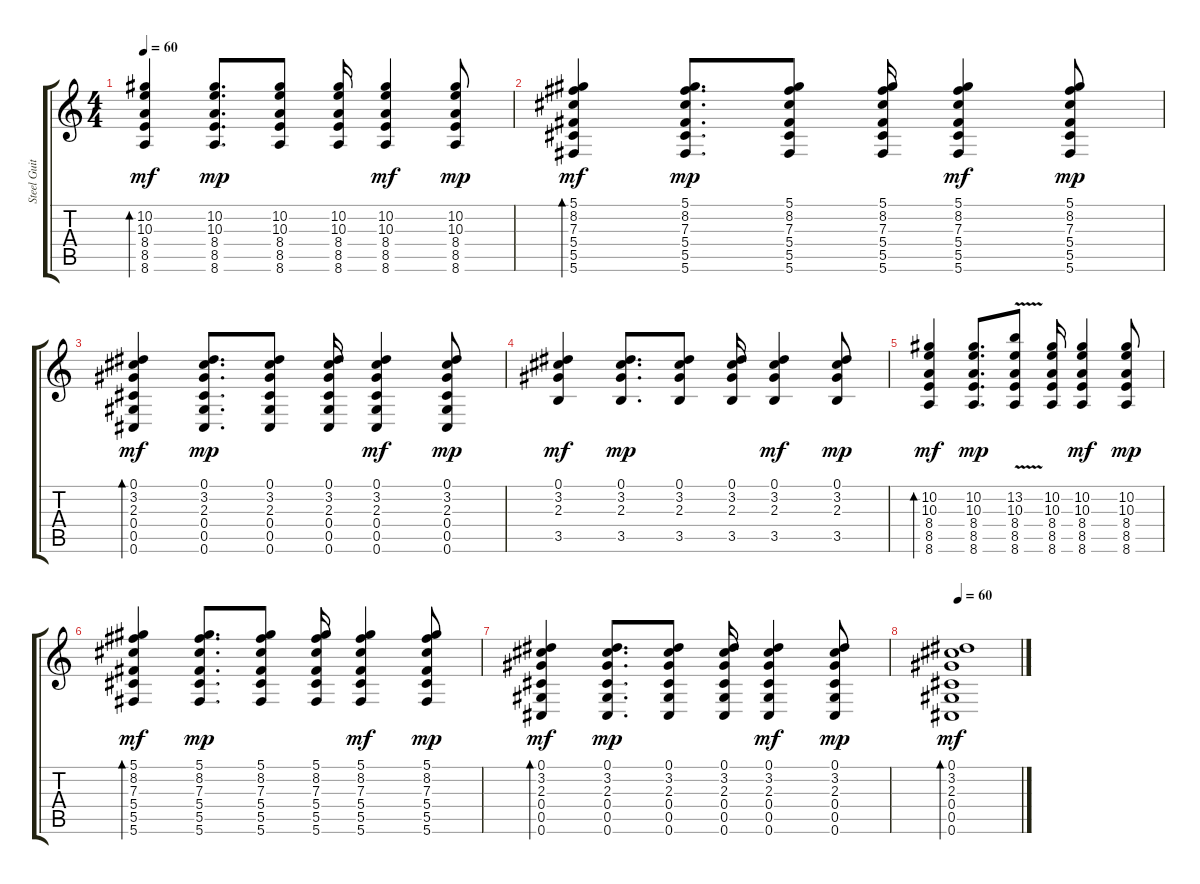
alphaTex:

\track ("Steel Guitar" "Steel Guit") {instrument acousticguitarsteel}
\staff {score tabs}
\tuning (Eb4 Bb3 Gb3 Db3 Ab2 Db2) {hide}
\ts (4 4)
\tempo 60
\clef g2
\ks c
(10.2 10.3 8.4 8.5 8.6).4{bd 30 dy mf} (10.2 10.3 8.4 8.5 8.6).8{d dy mp} (10.2 10.3 8.4 8.5 8.6).8 (10.2 10.3 8.4 8.5 8.6).16 (10.2 10.3 8.4 8.5 8.6).4{dy mf} (10.2 10.3 8.4 8.5 8.6).8{dy mp} |
(5.1 8.2 7.3 5.4 5.5 5.6).4{bd 30 dy mf} (5.1 8.2 7.3 5.4 5.5 5.6).8{d dy mp} (5.1 8.2 7.3 5.4 5.5 5.6).8 (5.1 8.2 7.3 5.4 5.5 5.6).16 (5.1 8.2 7.3 5.4 5.5 5.6).4{dy mf} (5.1 8.2 7.3 5.4 5.5 5.6).8{dy mp} |
(0.1 3.2 2.3 0.4 0.5 0.6).4{bd 30 dy mf} (0.1 3.2 2.3 0.4 0.5 0.6).8{d dy mp} (0.1 3.2 2.3 0.4 0.5 0.6).8 (0.1 3.2 2.3 0.4 0.5 0.6).16 (0.1 3.2 2.3 0.4 0.5 0.6).4{dy mf} (0.1 3.2 2.3 0.4 0.5 0.6).8{dy mp} |
(0.1 3.2 2.3 3.5).4{dy mf} (0.1 3.2 2.3 3.5).8{d dy mp} (0.1 3.2 2.3 3.5).8 (0.1 3.2 2.3 3.5).16 (0.1 3.2 2.3 3.5).4{dy mf} (0.1 3.2 2.3 3.5).8{dy mp} |
(10.2 10.3 8.4 8.5 8.6).4{bd 30 dy mf} (10.2 10.3 8.4 8.5 8.6).8{d dy mp} (13.2{v} 10.3 8.4 8.5 8.6).8 (10.2 10.3 8.4 8.5 8.6).16 (10.2 10.3 8.4 8.5 8.6).4{dy mf} (10.2 10.3 8.4 8.5 8.6).8{dy mp} |
(5.1 8.2 7.3 5.4 5.5 5.6).4{bd 30 dy mf} (5.1 8.2 7.3 5.4 5.5 5.6).8{d dy mp} (5.1 8.2 7.3 5.4 5.5 5.6).8 (5.1 8.2 7.3 5.4 5.5 5.6).16 (5.1 8.2 7.3 5.4 5.5 5.6).4{dy mf} (5.1 8.2 7.3 5.4 5.5 5.6).8{dy mp} |
(0.1 3.2 2.3 0.4 0.5 0.6).4{bd 30 dy mf} (0.1 3.2 2.3 0.4 0.5 0.6).8{d dy mp} (0.1 3.2 2.3 0.4 0.5 0.6).8 (0.1 3.2 2.3 0.4 0.5 0.6).16 (0.1 3.2 2.3 0.4 0.5 0.6).4{dy mf} (0.1 3.2 2.3 0.4 0.5 0.6).8{dy mp} |
\tempo 60
(0.1 3.2 2.3 0.4 0.5 0.6).1{bd 120 dy mf}
